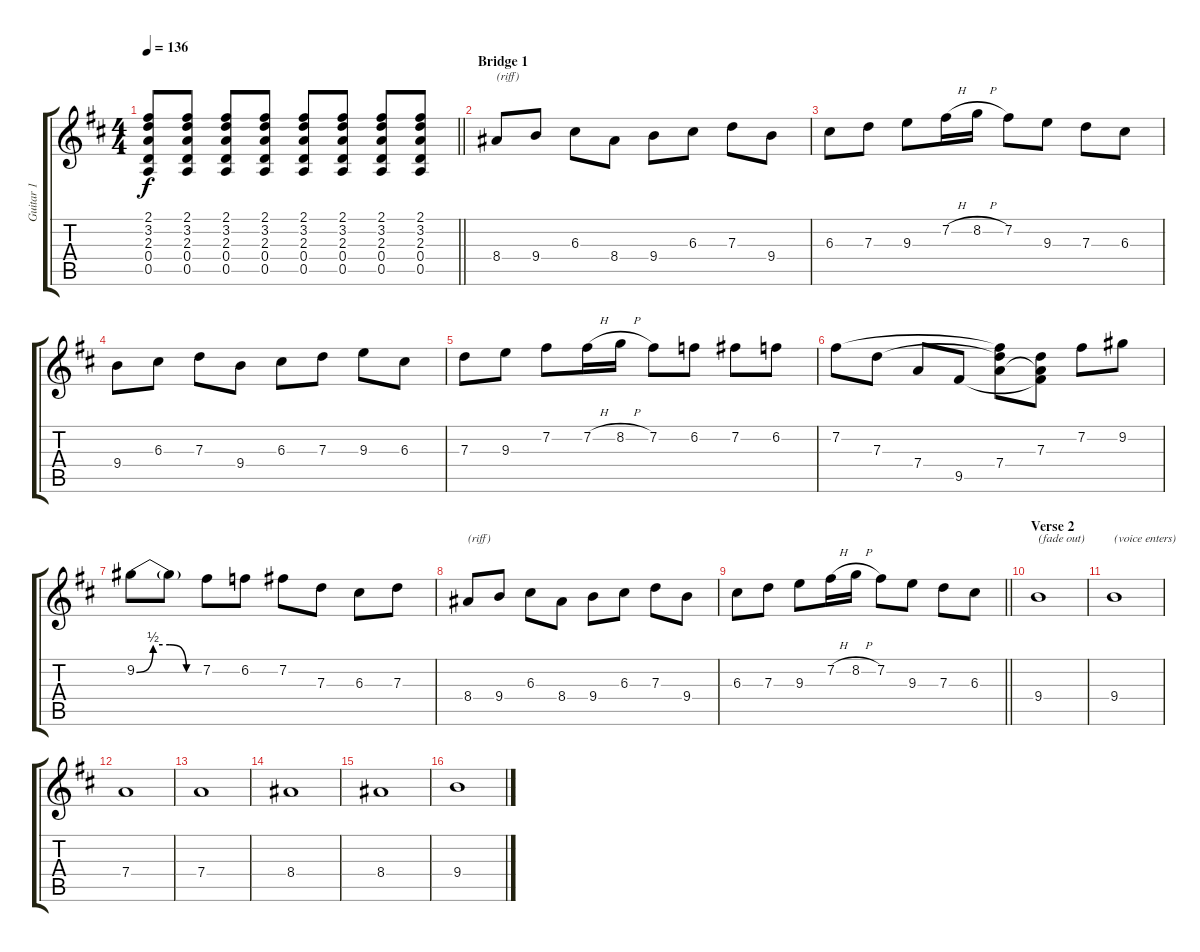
\track ("Guitar 1" "Guitar 1") {instrument distortionguitar}
\staff {score tabs}
\tuning (E4 B3 G3 D3 A2 E2) {hide}
\ts (4 4)
\tempo 136
\clef g2
\barLineRight lightlight
\ks d
(2.1 3.2 2.3 0.4 0.5).8{dy f} (2.1 3.2 2.3 0.4 0.5).8 (2.1 3.2 2.3 0.4 0.5).8 (2.1 3.2 2.3 0.4 0.5).8 (2.1 3.2 2.3 0.4 0.5).8 (2.1 3.2 2.3 0.4 0.5).8 (2.1 3.2 2.3 0.4 0.5).8 (2.1 3.2 2.3 0.4 0.5).8 |
\section ("" "Bridge 1")
8.4.8{txt "(riff)"} 9.4.8 6.3.8 8.4.8 9.4.8 6.3.8 7.3.8 9.4.8 |
6.3.8 7.3.8 9.3.8 7.2{h}.16 8.2{h}.16 7.2.8 9.3.8 7.3.8 6.3.8 |
9.4.8 6.3.8 7.3.8 9.4.8 6.3.8 7.3.8 9.3.8 6.3.8 |
7.3.8 9.3.8 7.2.8 7.2{h}.16 8.2{h}.16 7.2.8 6.2.8 7.2.8 6.2.8 |
7.2.8 7.3.8 7.4.8 9.5.8 (7.2{t} 7.3{t} 7.4).8 (7.3 7.4{t} 9.5{t}).8 7.2.8 9.2.8 |
9.2{be (custom 0 0 15 2 30 2 45 0 60 0)}.8 9.2{t}.8 7.2.8 6.2.8 7.2.8 7.3.8 6.3.8 7.3.8 |
8.4.8{txt "(riff)"} 9.4.8 6.3.8 8.4.8 9.4.8 6.3.8 7.3.8 9.4.8 |
\barLineRight lightlight
6.3.8 7.3.8 9.3.8 7.2{h}.16 8.2{h}.16 7.2.8 9.3.8 7.3.8 6.3.8 |
\section ("" "Verse 2")
9.4.1{txt "(fade out)" volume 0} |
9.4.1{txt "(voice enters)"} |
7.4.1{volume 14} |
7.4.1 |
8.4.1 |
8.4.1 |
9.4.1
